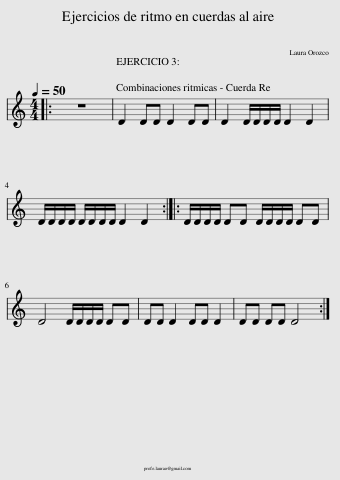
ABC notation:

X:1
%%score 1 2
L:1/8
Q:1/4=50
M:4/4
I:linebreak $
K:C
V:1 treble
V:2 perc stafflines=1
K:none
V:1
|: z8 | D2 DD D2 DD | D2 D/D/D/D/ D2 D2 |$ D/D/D/D/ D/D/D/D/ D2 D2 :: D/D/D/D/ DD D/D/D/D/ DD |$ %5
 D4 D/D/D/D/ DD | DD D2 DD D2 | DD DD D4 :| %8
V:2
|: E2 E2 E2 E2 | E2 E2 E2 E2 | E2 E2 E2 E2 |$ E2 E2 E2 E2 :: E2 E2 E2 E2 |$ %5
 E2 E2 E2 E2 | E2 E2 E2 E2 | E2 E2 E2 E2 :| %8
